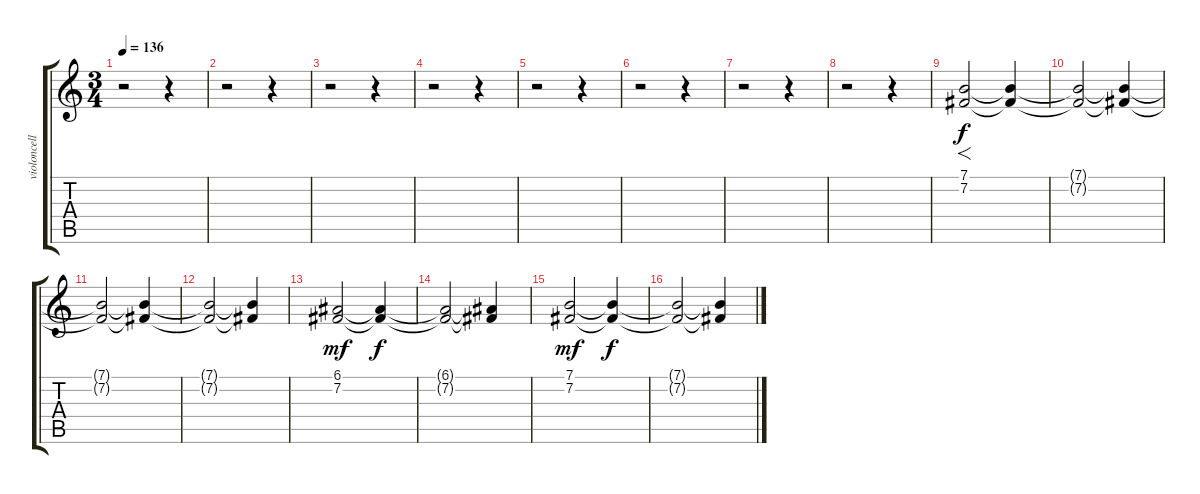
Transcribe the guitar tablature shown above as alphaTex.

\track ("violoncelle" "violoncell") {instrument synthstrings2}
\staff {score tabs}
\tuning (E4 B3 G3 D3 A2 E2) {hide}
\ts (3 4)
\tempo 136
\clef g2
\ks c
r.2{dy f} r.4 |
r.2 r.4 |
r.2 r.4 |
r.2 r.4 |
r.2 r.4 |
r.2 r.4 |
r.2 r.4 |
r.2 r.4 |
(7.1 7.2).2{f} (7.1{t} 7.2{t}).4 |
(7.1{t} 7.2{t}).2 (7.1{t} 7.2{t}).4 |
(7.1{t} 7.2{t}).2 (7.1{t} 7.2{t}).4 |
(7.1{t} 7.2{t}).2 (7.1{t} 7.2{t}).4 |
(6.1 7.2).2{dy mf} (6.1{t} 7.2{t}).4{dy f} |
(6.1{t} 7.2{t}).2 (6.1{t} 7.2{t}).4 |
(7.1 7.2).2{dy mf} (7.1{t} 7.2{t}).4{dy f} |
(7.1{t} 7.2{t}).2 (7.1{t} 7.2{t}).4
